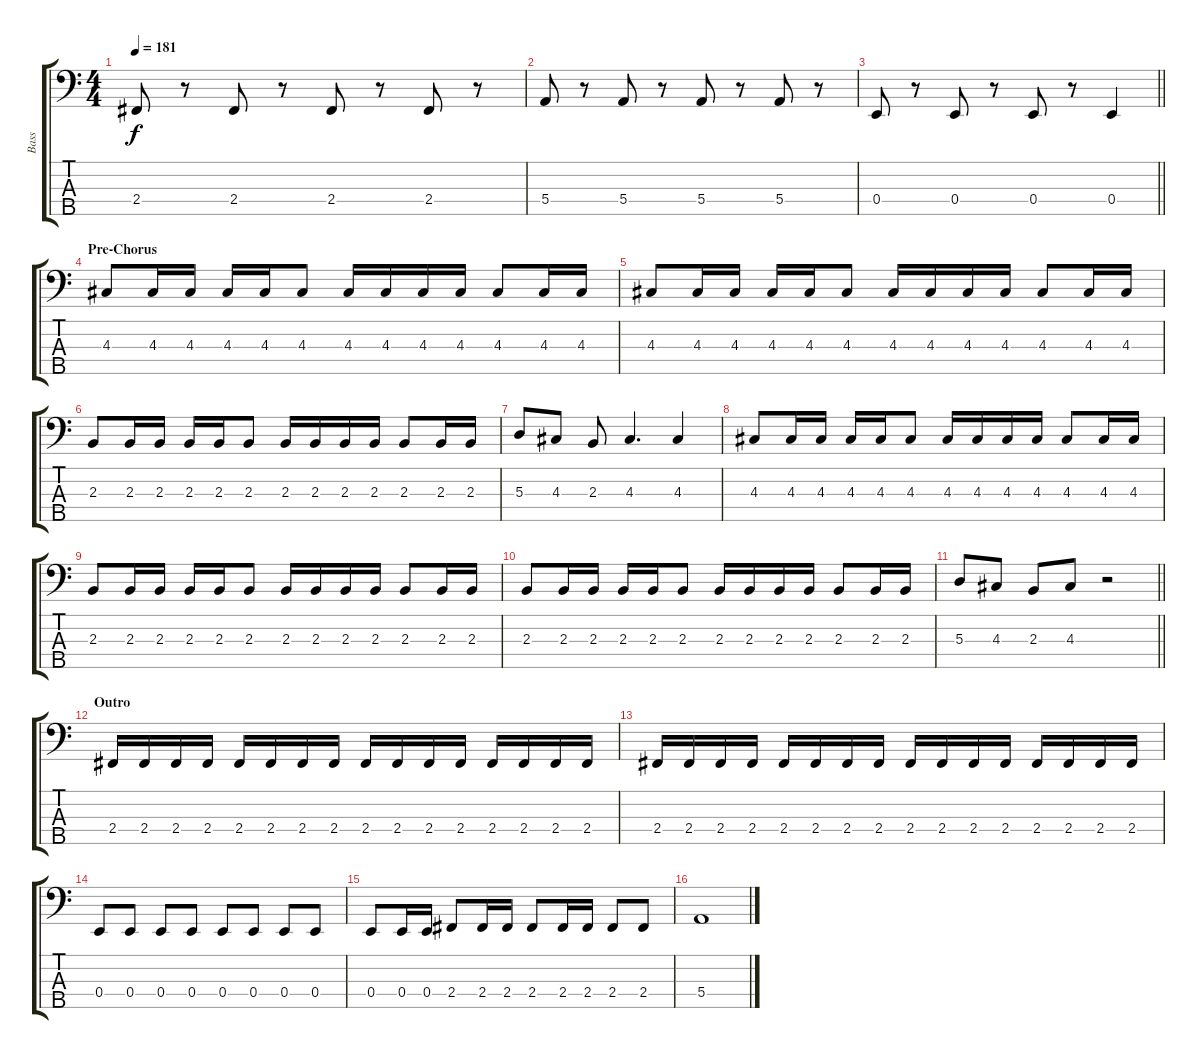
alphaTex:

\track ("Bass" "Bass") {instrument electricbassfinger}
\staff {score tabs}
\tuning (G2 D2 A1 E1 B0) {hide}
\ts (4 4)
\tempo 181
\clef f4
\ks c
2.4.8{dy f} r.8 2.4.8 r.8 2.4.8 r.8 2.4.8 r.8 |
5.4.8 r.8 5.4.8 r.8 5.4.8 r.8 5.4.8 r.8 |
\barLineRight lightlight
0.4.8 r.8 0.4.8 r.8 0.4.8 r.8 0.4.4 |
\section ("" "Pre-Chorus")
4.3.8 4.3.16 4.3.16 4.3.16 4.3.16 4.3.8 4.3.16 4.3.16 4.3.16 4.3.16 4.3.8 4.3.16 4.3.16 |
4.3.8 4.3.16 4.3.16 4.3.16 4.3.16 4.3.8 4.3.16 4.3.16 4.3.16 4.3.16 4.3.8 4.3.16 4.3.16 |
2.3.8 2.3.16 2.3.16 2.3.16 2.3.16 2.3.8 2.3.16 2.3.16 2.3.16 2.3.16 2.3.8 2.3.16 2.3.16 |
5.3.8 4.3.8 2.3.8 4.3.4{d} 4.3.4 |
4.3.8 4.3.16 4.3.16 4.3.16 4.3.16 4.3.8 4.3.16 4.3.16 4.3.16 4.3.16 4.3.8 4.3.16 4.3.16 |
2.3.8 2.3.16 2.3.16 2.3.16 2.3.16 2.3.8 2.3.16 2.3.16 2.3.16 2.3.16 2.3.8 2.3.16 2.3.16 |
2.3.8 2.3.16 2.3.16 2.3.16 2.3.16 2.3.8 2.3.16 2.3.16 2.3.16 2.3.16 2.3.8 2.3.16 2.3.16 |
\barLineRight lightlight
5.3.8 4.3.8 2.3.8 4.3.8 r.2 |
\section ("" "Outro")
2.4.16 2.4.16 2.4.16 2.4.16 2.4.16 2.4.16 2.4.16 2.4.16 2.4.16 2.4.16 2.4.16 2.4.16 2.4.16 2.4.16 2.4.16 2.4.16 |
2.4.16 2.4.16 2.4.16 2.4.16 2.4.16 2.4.16 2.4.16 2.4.16 2.4.16 2.4.16 2.4.16 2.4.16 2.4.16 2.4.16 2.4.16 2.4.16 |
0.4.8 0.4.8 0.4.8 0.4.8 0.4.8 0.4.8 0.4.8 0.4.8 |
0.4.8 0.4.16 0.4.16 2.4.8 2.4.16 2.4.16 2.4.8 2.4.16 2.4.16 2.4.8 2.4.8 |
5.4.1
